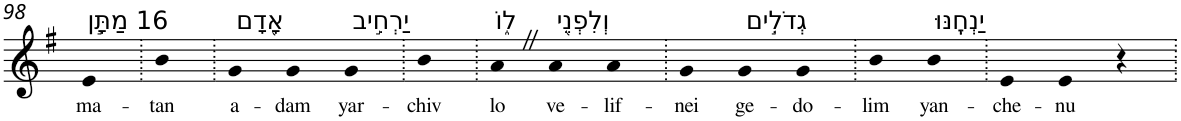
**kern	**text
*part1	*part1
*staff1	*staff1
*I"Piano	*
*I'Pno	*
!!LO:PB:g=z
*clefG2	*
*k[f#]	*
*G:	*
=98	=98
!LO:TX:a:t=16 מַתָּ֣ן	!
!	!LO:LY:b
4e	ma-
=99.	=99.
!	!LO:LY:b
4b	-tan
=100.	=100.
!LO:TX:a:t=אָ֭דָם	!
!	!LO:LY:b
4g	a-
!	!LO:LY:b
4g	-dam
!LO:TX:a:t=יַרְחִ֣יב	!
!	!LO:LY:b
4g	yar-
=101.	=101.
!	!LO:LY:b
4b	-chiv
=102.	=102.
!LO:TX:a:t=ל֑וֹ	!
!	!LO:LY:b
4aZ	lo
!LO:TX:a:t=וְלִפְנֵ֖י	!
!	!LO:LY:b
4a	ve-
!	!LO:LY:b
4a	-lif-
=103.	=103.
!	!LO:LY:b
4g	-nei
!LO:TX:a:t=גְדֹלִ֣ים	!
!	!LO:LY:b
4g	ge-
!	!LO:LY:b
4g	-do-
=104.	=104.
!	!LO:LY:b
4b	-lim
!LO:TX:a:t=יַנְחֶֽנּוּ	!
!	!LO:LY:b
4b	yan-
=105.	=105.
!	!LO:LY:b
4e	-che-
!	!LO:LY:b
4e	-nu
4r	.
=.	=.
*-	*-
